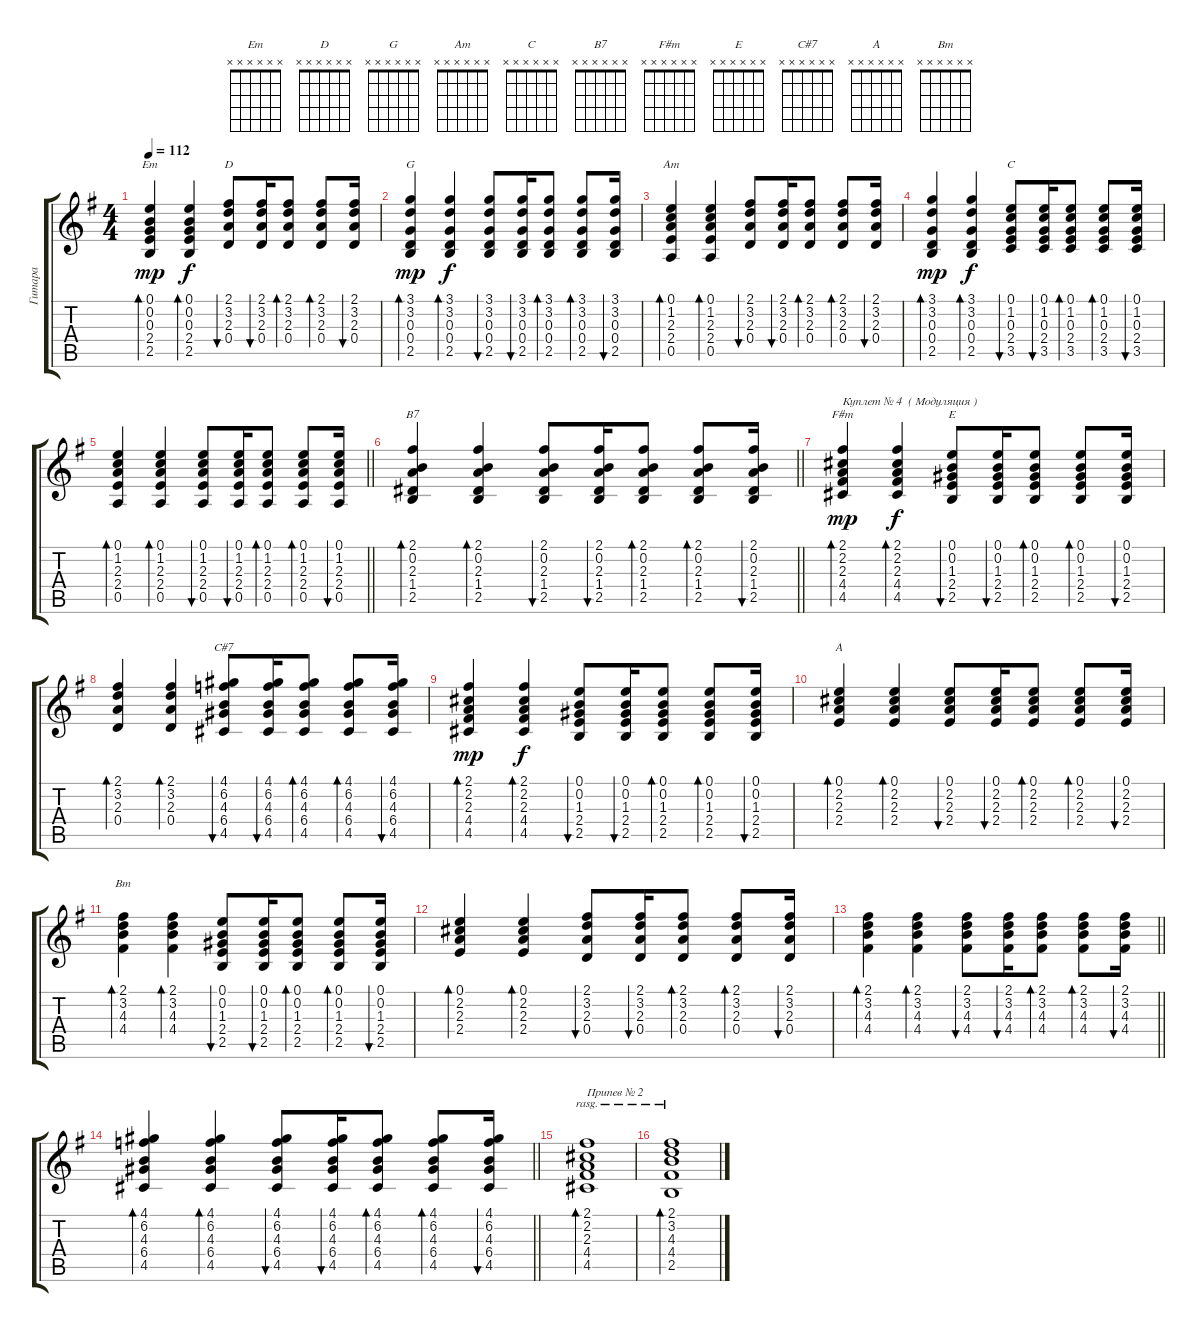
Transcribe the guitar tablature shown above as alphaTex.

\track ("Гитара" "Гитара") {instrument acousticguitarsteel}
\staff {score tabs}
\tuning (E4 B3 G3 D3 A2 E2) {hide}
\chord ("Em" x x x x x x)
\chord ("D" x x x x x x)
\chord ("G" x x x x x x)
\chord ("Am" x x x x x x)
\chord ("C" x x x x x x)
\chord ("B7" x x x x x x)
\chord ("F#m" x x x x x x)
\chord ("E" x x x x x x)
\chord ("C#7" x x x x x x)
\chord ("A" x x x x x x)
\chord ("Bm" x x x x x x)
\ts (4 4)
\tempo 112
\clef g2
\ks eminor
(0.1 0.2 0.3 2.4 2.5).4{bd 60 ch "Em" dy mp} (0.1 0.2 0.3 2.4 2.5).4{bd 60 dy f} (2.1 3.2 2.3 0.4).8{bu 60 ch "D"} (2.1 3.2 2.3 0.4).16{bu 60} (2.1 3.2 2.3 0.4).8{bd 60} (2.1 3.2 2.3 0.4).8{bd 60} (2.1 3.2 2.3 0.4).16{bu 60} |
(3.1 3.2 0.3 0.4 2.5).4{bd 60 ch "G" dy mp} (3.1 3.2 0.3 0.4 2.5).4{bd 60 dy f} (3.1 3.2 0.3 0.4 2.5).8{bu 60} (3.1 3.2 0.3 0.4 2.5).16{bu 60} (3.1 3.2 0.3 0.4 2.5).8{bd 60} (3.1 3.2 0.3 0.4 2.5).8{bd 60} (3.1 3.2 0.3 0.4 2.5).16{bu 60} |
(0.1 1.2 2.3 2.4 0.5).4{bd 60 ch "Am"} (0.1 1.2 2.3 2.4 0.5).4{bd 60} (2.1 3.2 2.3 0.4).8{bu 60} (2.1 3.2 2.3 0.4).16{bu 60} (2.1 3.2 2.3 0.4).8{bd 60} (2.1 3.2 2.3 0.4).8{bd 60} (2.1 3.2 2.3 0.4).16{bu 60} |
(3.1 3.2 0.3 0.4 2.5).4{bd 60 dy mp} (3.1 3.2 0.3 0.4 2.5).4{bd 60 dy f} (0.1 1.2 0.3 2.4 3.5).8{bu 60 ch "C"} (0.1 1.2 0.3 2.4 3.5).16{bu 60} (0.1 1.2 0.3 2.4 3.5).8{bd 60} (0.1 1.2 0.3 2.4 3.5).8{bd 60} (0.1 1.2 0.3 2.4 3.5).16{bu 60} |
\barLineRight lightlight
(0.1 1.2 2.3 2.4 0.5).4{bd 60} (0.1 1.2 2.3 2.4 0.5).4{bd 60} (0.1 1.2 2.3 2.4 0.5).8{bu 60} (0.1 1.2 2.3 2.4 0.5).16{bu 60} (0.1 1.2 2.3 2.4 0.5).8{bd 60} (0.1 1.2 2.3 2.4 0.5).8{bd 60} (0.1 1.2 2.3 2.4 0.5).16{bu 60} |
\barLineRight lightlight
(2.1 0.2 2.3 1.4 2.5).4{bd 60 ch "B7"} (2.1 0.2 2.3 1.4 2.5).4{bd 60} (2.1 0.2 2.3 1.4 2.5).8{bu 60} (2.1 0.2 2.3 1.4 2.5).16{bu 60} (2.1 0.2 2.3 1.4 2.5).8{bd 60} (2.1 0.2 2.3 1.4 2.5).8{bd 60} (2.1 0.2 2.3 1.4 2.5).16{bu 60} |
(2.1 2.2 2.3 4.4 4.5).4{bd 60 ch "F#m" txt "Куплет № 4  ( Модуляция )" dy mp} (2.1 2.2 2.3 4.4 4.5).4{bd 60 dy f} (0.1 0.2 1.3 2.4 2.5).8{bu 60 ch "E"} (0.1 0.2 1.3 2.4 2.5).16{bu 60} (0.1 0.2 1.3 2.4 2.5).8{bd 60} (0.1 0.2 1.3 2.4 2.5).8{bd 60} (0.1 0.2 1.3 2.4 2.5).16{bu 60} |
(2.1 3.2 2.3 0.4).4{bd 60} (2.1 3.2 2.3 0.4).4{bd 60} (4.1 6.2 4.3 6.4 4.5).8{bu 60 ch "C#7"} (4.1 6.2 4.3 6.4 4.5).16{bu 60} (4.1 6.2 4.3 6.4 4.5).8{bd 60} (4.1 6.2 4.3 6.4 4.5).8{bd 60} (4.1 6.2 4.3 6.4 4.5).16{bu 60} |
(2.1 2.2 2.3 4.4 4.5).4{bd 60 dy mp} (2.1 2.2 2.3 4.4 4.5).4{bd 60 dy f} (0.1 0.2 1.3 2.4 2.5).8{bu 60} (0.1 0.2 1.3 2.4 2.5).16{bu 60} (0.1 0.2 1.3 2.4 2.5).8{bd 60} (0.1 0.2 1.3 2.4 2.5).8{bd 60} (0.1 0.2 1.3 2.4 2.5).16{bu 60} |
(0.1 2.2 2.3 2.4).4{bd 60 ch "A"} (0.1 2.2 2.3 2.4).4{bd 60} (0.1 2.2 2.3 2.4).8{bu 60} (0.1 2.2 2.3 2.4).16{bu 60} (0.1 2.2 2.3 2.4).8{bd 60} (0.1 2.2 2.3 2.4).8{bd 60} (0.1 2.2 2.3 2.4).16{bu 60} |
(2.1 3.2 4.3 4.4).4{bd 60 ch "Bm"} (2.1 3.2 4.3 4.4).4{bd 60} (0.1 0.2 1.3 2.4 2.5).8{bu 60} (0.1 0.2 1.3 2.4 2.5).16{bu 60} (0.1 0.2 1.3 2.4 2.5).8{bd 60} (0.1 0.2 1.3 2.4 2.5).8{bd 60} (0.1 0.2 1.3 2.4 2.5).16{bu 60} |
(0.1 2.2 2.3 2.4).4{bd 60} (0.1 2.2 2.3 2.4).4{bd 60} (2.1 3.2 2.3 0.4).8{bu 60} (2.1 3.2 2.3 0.4).16{bu 60} (2.1 3.2 2.3 0.4).8{bd 60} (2.1 3.2 2.3 0.4).8{bd 60} (2.1 3.2 2.3 0.4).16{bu 60} |
\barLineRight lightlight
(2.1 3.2 4.3 4.4).4{bd 60} (2.1 3.2 4.3 4.4).4{bd 60} (2.1 3.2 4.3 4.4).8{bu 60} (2.1 3.2 4.3 4.4).16{bu 60} (2.1 3.2 4.3 4.4).8{bd 60} (2.1 3.2 4.3 4.4).8{bd 60} (2.1 3.2 4.3 4.4).16{bu 60} |
\barLineRight lightlight
(4.1 6.2 4.3 6.4 4.5).4{bd 60} (4.1 6.2 4.3 6.4 4.5).4{bd 60} (4.1 6.2 4.3 6.4 4.5).8{bu 60} (4.1 6.2 4.3 6.4 4.5).16{bu 60} (4.1 6.2 4.3 6.4 4.5).8{bd 60} (4.1 6.2 4.3 6.4 4.5).8{bd 60} (4.1 6.2 4.3 6.4 4.5).16{bu 60} |
(2.1 2.2 2.3 4.4 4.5).1{bd 240 rasg ii txt "Припев № 2" volume 16} |
(2.1 3.2 4.3 4.4 2.5).1{bd 240 rasg ii}
